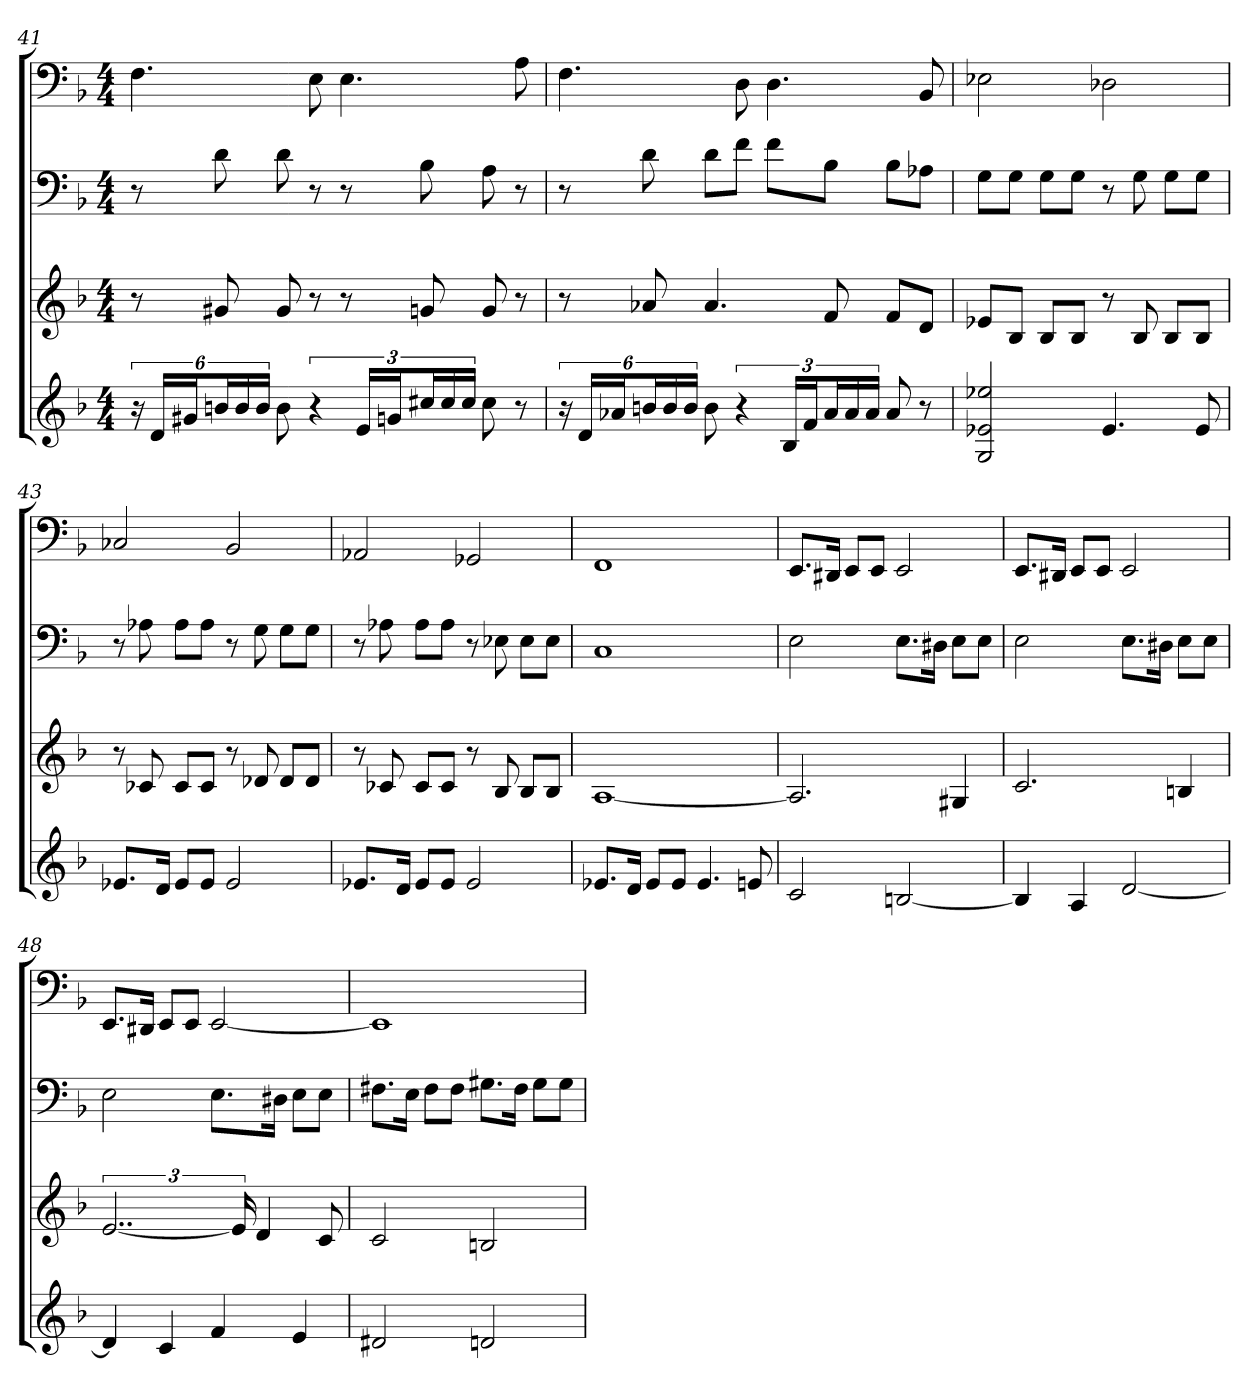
**kern	**kern	**kern	**kern
*part4	*part3	*part2	*part1
*staff4	*staff3	*staff2	*staff1
*k[b-]	*k[b-]	*k[b-]	*k[b-]
*d:	*d:	*d:	*d:
*M4/4	*M4/4	*M4/4	*M4/4
=41a	=41a	=41a	=41a
24r	8r	8r	4.F
24dLL	.	.	.
24g#XJ	.	.	.
24bnL	8g#X	8d	.
24b	.	.	.
24bJJ	.	.	.
8b	8g#	8d	.
6r	8r	8r	8E
.	8r	8r	4.E
24eLL	.	.	.
24gnJ	.	.	.
24cc#XL	8gn	8B-	.
24cc#	.	.	.
24cc#JJ	.	.	.
8cc#	8g	8A	.
8r	8r	8r	8A
=41b	=41b	=41b	=41b
24r	8r	8r	4.F
24dLL	.	.	.
24a-XJ	.	.	.
24bnL	8a-X	8d	.
24b	.	.	.
24bJJ	.	.	.
8b	4.a-	8dL	.
6r	.	8fJ	8D
.	.	8fL	4.D
24B-LL	.	.	.
24fJ	.	.	.
24a-L	8f	8B-J	.
24a-	.	.	.
24a-JJ	.	.	.
8a-	8fL	8B-L	.
8r	8dJ	8A-XJ	8BB-
=42	=42	=42	=42
2G 2e-X 2ee-X	8e-XL	8GL	2E-X
.	8B-J	8GJ	.
.	8B-L	8GL	.
.	8B-J	8GJ	.
4.e-	8r	8r	2D-X
.	8B-	8G	.
.	8B-L	8GL	.
8e-	8B-J	8GJ	.
=43	=43	=43	=43
8.e-XL	8r	8r	2C-X
.	8c-X	8A-X	.
16dJk	.	.	.
8e-L	8c-L	8A-L	.
8e-J	8c-J	8A-J	.
2e-	8r	8r	2BB-
.	8d-X	8G	.
.	8d-L	8GL	.
.	8d-J	8GJ	.
=44	=44	=44	=44
8.e-XL	8r	8r	2AA-X
.	8c-X	8A-X	.
16dJk	.	.	.
8e-L	8c-L	8A-L	.
8e-J	8c-J	8A-J	.
2e-	8r	8r	2GG-X
.	8B-	8E-X	.
.	8B-L	8E-L	.
.	8B-J	8E-J	.
=45	=45	=45	=45
8.e-XL	[1A	1C	1FF
16dJk	.	.	.
8e-L	.	.	.
8e-J	.	.	.
4.e-	.	.	.
8en	.	.	.
=46	=46	=46	=46
2c	2.A]	2E	8.EEL
.	.	.	16DD#XJk
.	.	.	8EEL
.	.	.	8EEJ
[2Bn	.	8.EL	2EE
.	.	16D#XJk	.
.	4G#X	8EL	.
.	.	8EJ	.
=47	=47	=47	=47
4B]	2.c	2E	8.EEL
.	.	.	16DD#XJk
4A	.	.	8EEL
.	.	.	8EEJ
[2d	.	8.EL	2EE
.	.	16D#XJk	.
.	4Bn	8EL	.
.	.	8EJ	.
=48	=48	=48	=48
4d]	[3..e	2E	8.EEL
.	.	.	16DD#XJk
4c	.	.	8EEL
.	.	.	8EEJ
4f	.	8.EL	[2EE
.	24e]	.	.
.	4d	.	.
.	.	16D#XJk	.
4e	.	8EL	.
.	8c	8EJ	.
=49	=49	=49	=49
2d#X	2c	8.F#XL	1EE]
.	.	16EJk	.
.	.	8F#L	.
.	.	8F#J	.
2dn	2Bn	8.G#XL	.
.	.	16F#Jk	.
.	.	8G#L	.
.	.	8G#J	.
=	=	=	=
*-	*-	*-	*-
